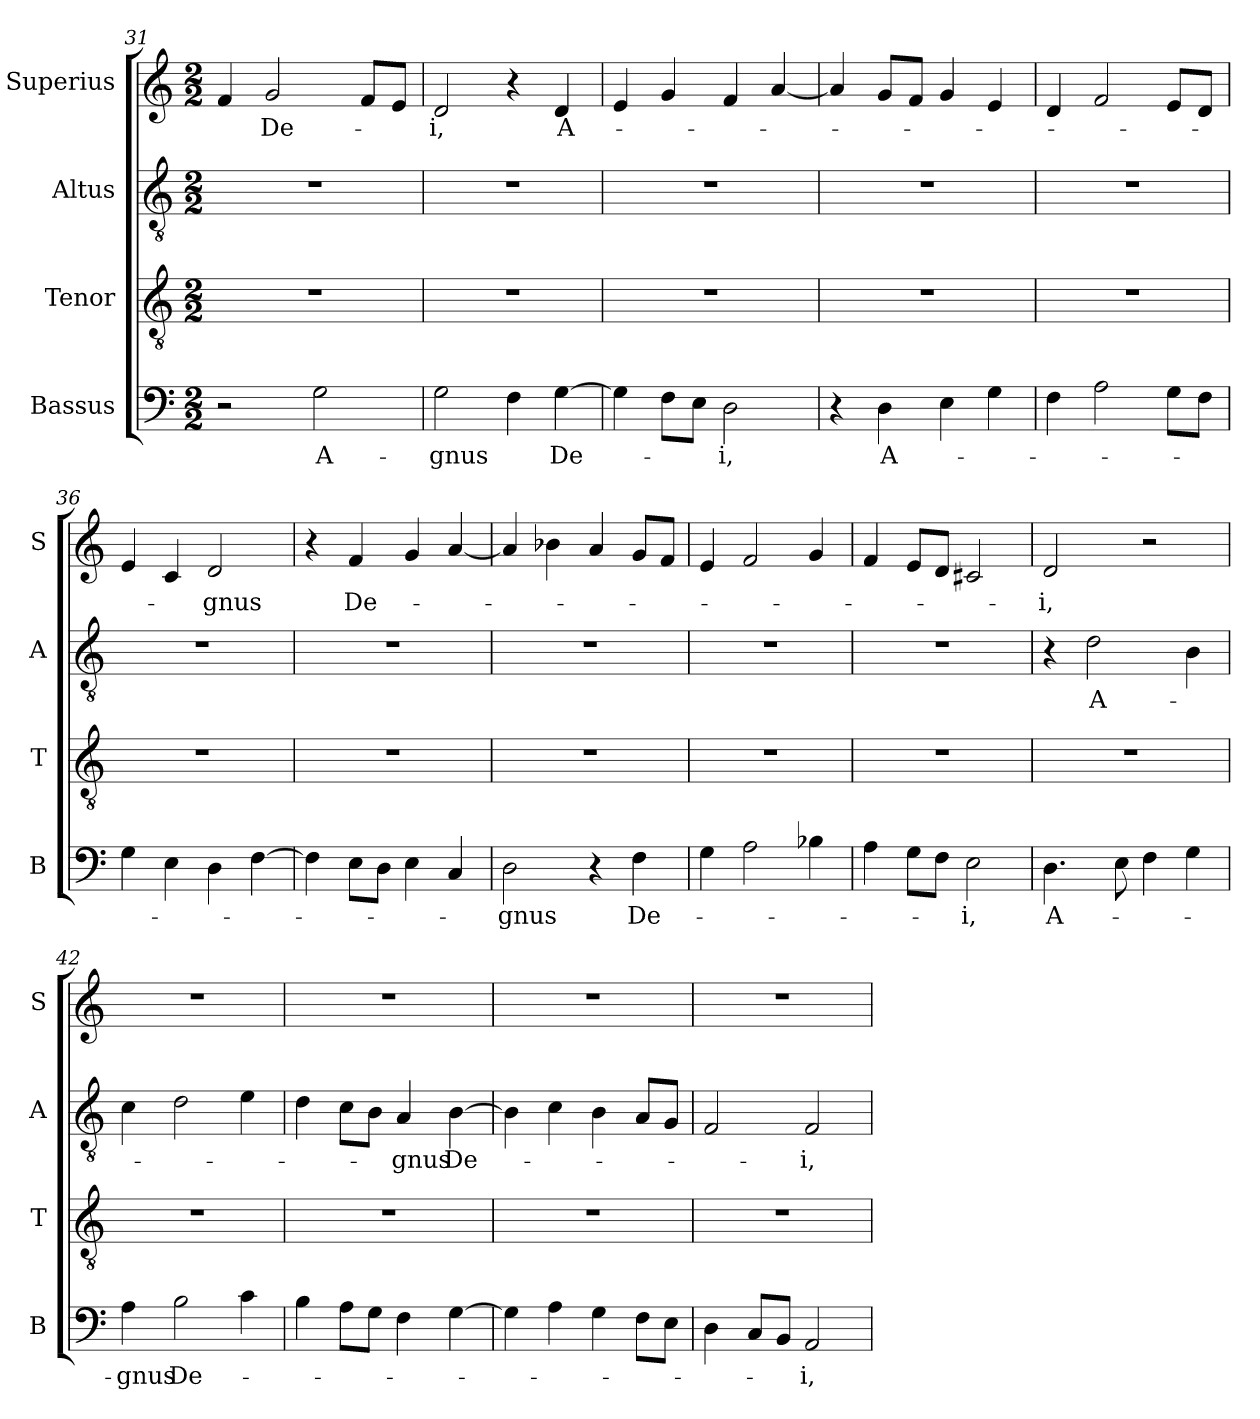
**kern	**text	**kern	**kern	**text	**kern	**text
*part4	*part4	*part3	*part2	*part2	*part1	*part1
*staff4	*staff4	*staff3	*staff2	*staff2	*staff1	*staff1
*I"Bassus	*	*I"Tenor	*I"Altus	*	*I"Superius	*
*I'B	*	*I'T	*I'A	*	*I'S	*
*clefF4	*	*clefGv2	*clefGv2	*	*clefG2	*
*k[]	*	*k[]	*k[]	*	*k[]	*
*M2/2	*	*M2/2	*M2/2	*	*M2/2	*
=31	=31	=31	=31	=31	=31	=31
2r	.	1r	1r	.	4f	.
.	.	.	.	.	2g	De-
2G	A-	.	.	.	.	.
.	.	.	.	.	8fL	.
.	.	.	.	.	8eJ	.
=32	=32	=32	=32	=32	=32	=32
2G	-gnus	1r	1r	.	2d	-i,
4F	.	.	.	.	4r	.
!	!	!	!	!	!	!LO:LY:i
[4G	De-	.	.	.	4d	A-
=33	=33	=33	=33	=33	=33	=33
4G]	.	1r	1r	.	4e	.
8FL	.	.	.	.	4g	.
8EJ	.	.	.	.	.	.
2D	-i,	.	.	.	4f	.
.	.	.	.	.	[4a	.
=34	=34	=34	=34	=34	=34	=34
4r	.	1r	1r	.	4a]	.
!	!LO:LY:i	!	!	!	!	!
4D	A-	.	.	.	8gL	.
.	.	.	.	.	8fJ	.
4E	.	.	.	.	4g	.
4G	.	.	.	.	4e	.
=35	=35	=35	=35	=35	=35	=35
4F	.	1r	1r	.	4d	.
2A	.	.	.	.	2f	.
8GL	.	.	.	.	8eL	.
8FJ	.	.	.	.	8dJ	.
=36	=36	=36	=36	=36	=36	=36
4G	.	1r	1r	.	4e	.
4E	.	.	.	.	4c	.
!	!	!	!	!	!	!LO:LY:i
4D	.	.	.	.	2d	-gnus
[4F	.	.	.	.	.	.
=37	=37	=37	=37	=37	=37	=37
4F]	.	1r	1r	.	4r	.
!	!	!	!	!	!	!LO:LY:i
8EL	.	.	.	.	4f	De-
8DJ	.	.	.	.	.	.
4E	.	.	.	.	4g	.
4C	.	.	.	.	[4a	.
=38	=38	=38	=38	=38	=38	=38
!	!LO:LY:i	!	!	!	!	!
2D	-gnus	1r	1r	.	4a]	.
.	.	.	.	.	4b-X	.
4r	.	.	.	.	4a	.
!	!LO:LY:i	!	!	!	!	!
4F	De-	.	.	.	8gL	.
.	.	.	.	.	8fJ	.
=39	=39	=39	=39	=39	=39	=39
4G	.	1r	1r	.	4e	.
2A	.	.	.	.	2f	.
4B-X	.	.	.	.	4g	.
=40	=40	=40	=40	=40	=40	=40
4A	.	1r	1r	.	4f	.
8GL	.	.	.	.	8eL	.
8FJ	.	.	.	.	8dJ	.
!	!LO:LY:i	!	!	!	!	!
2E	-i,	.	.	.	2c#X	.
=41	=41	=41	=41	=41	=41	=41
!	!LO:LY:i	!	!	!	!	!LO:LY:i
4.D	A-	1r	4r	.	2d	-i,
.	.	.	2d	A-	.	.
8E	.	.	.	.	.	.
4F	.	.	.	.	2r	.
4G	.	.	4B	.	.	.
=42	=42	=42	=42	=42	=42	=42
!	!LO:LY:i	!	!	!	!	!
4A	-gnus	1r	4c	.	1r	.
!	!LO:LY:i	!	!	!	!	!
2B	De-	.	2d	.	.	.
4c	.	.	4e	.	.	.
=43	=43	=43	=43	=43	=43	=43
4B	.	1r	4d	.	1r	.
8AL	.	.	8cL	.	.	.
8GJ	.	.	8BJ	.	.	.
4F	.	.	4A	-gnus	.	.
[4G	.	.	[4B	De-	.	.
=44	=44	=44	=44	=44	=44	=44
4G]	.	1r	4B]	.	1r	.
4A	.	.	4c	.	.	.
4G	.	.	4B	.	.	.
8FL	.	.	8AL	.	.	.
8EJ	.	.	8GJ	.	.	.
=45	=45	=45	=45	=45	=45	=45
4D	.	1r	2F	.	1r	.
8CL	.	.	.	.	.	.
8BBJ	.	.	.	.	.	.
!	!LO:LY:i	!	!	!	!	!
2AA	-i,	.	2F	-i,	.	.
=	=	=	=	=	=	=
*-	*-	*-	*-	*-	*-	*-
